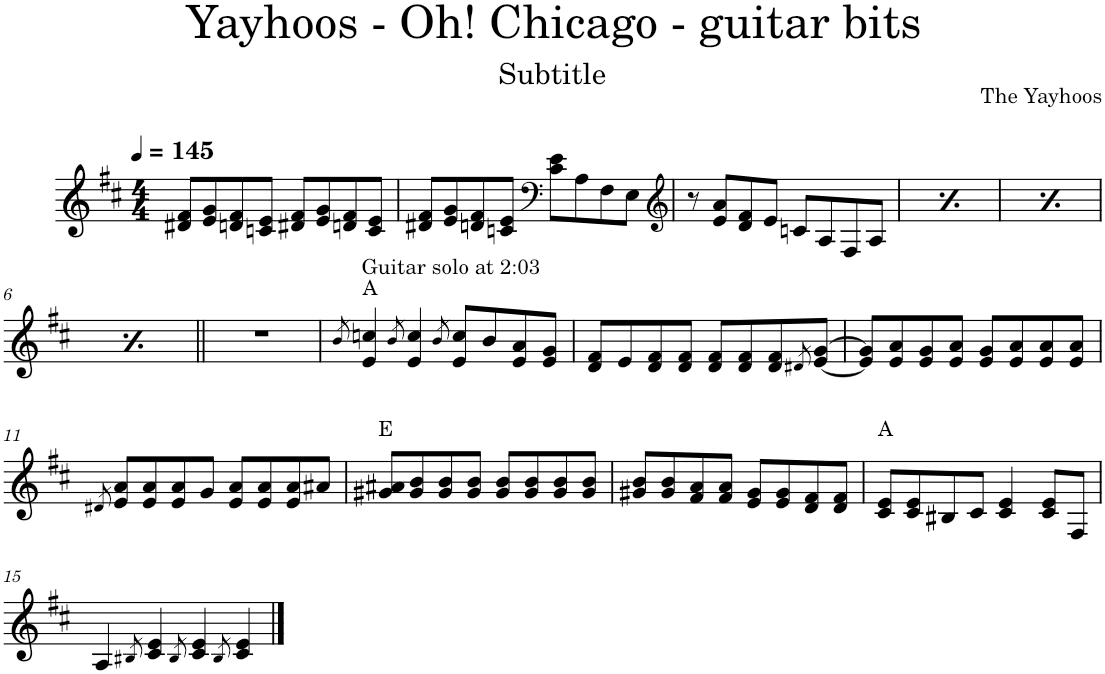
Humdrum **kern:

**kern	**harte
*part1	*part1
*staff1	*
*I"Piano	*
*I'Pno.	*
*clefG2	*
*k[f#c#]	*
*M4/4	*
*MM145	*
=1	=1
8d#X/ 8f#/L	.
8e/ 8g/	.
8dn/ 8f#/	.
8cn/ 8e/J	.
8d#X/ 8f#/L	.
8e/ 8g/	.
8dn/ 8f#/	.
8c/ 8e/J	.
=2	=2
8d#X/ 8f#/L	.
8e/ 8g/	.
8dn/ 8f#/	.
8cn/ 8e/J	.
*clefF4	*
8c\ 8e\L	.
8A\	.
8F#\	.
8E\J	.
=3	=3
*clefG2	*
8r	.
8e/ 8a/L	.
8d/ 8f#/	.
8e/J	.
8cn/L	.
8A/	.
8F#/	.
8A/J	.
=4	=4
8r	.
8e/ 8a/L	.
8d/ 8f#/	.
8e/J	.
8cn/L	.
8A/	.
8F#/	.
8A/J	.
=5	=5
8r	.
8e/ 8a/L	.
8d/ 8f#/	.
8e/J	.
8cn/L	.
8A/	.
8F#/	.
8A/J	.
!!LO:LB:g=z
=6	=6
8r	.
8e/ 8a/L	.
8d/ 8f#/	.
8e/J	.
8cn/L	.
8A/	.
8F#/	.
8A/J	.
=7||	=7||
1r	.
=8	=8
8qb/	.
!LO:TX:a:t=Guitar solo at 2&colon;03	!
4e/ 4ccn/	A:maj
8qb/	.
4e/ 4cc/	.
8qb/	.
8e/ 8cc/L	.
8b/	.
8e/ 8a/	.
8e/ 8g/J	.
=9	=9
8d/ 8f#/L	.
8e/	.
8d/ 8f#/	.
8d/ 8f#/J	.
8d/ 8f#/L	.
8d/ 8f#/	.
8d/ 8f#/	.
8qd#X/	.
[8e/ [8g/J	.
=10	=10
8e/] 8g/]L	.
8e/ 8a/	.
8e/ 8g/	.
8e/ 8a/J	.
8e/ 8g/L	.
8e/ 8a/	.
8e/ 8a/	.
8e/ 8a/J	.
!!LO:LB:g=z
=11	=11
8qd#X/	.
8e/ 8a/L	.
8e/ 8a/	.
8e/ 8a/	.
8g/J	.
8e/ 8a/L	.
8e/ 8a/	.
8e/ 8a/	.
8a#X/J	.
=12	=12
8g#X/ 8a#X/L	E:maj
8g#/ 8b/	.
8g#/ 8b/	.
8g#/ 8b/J	.
8g#/ 8b/L	.
8g#/ 8b/	.
8g#/ 8b/	.
8g#/ 8b/J	.
=13	=13
8g#X/ 8b/L	.
8g#/ 8b/	.
8f#/ 8a/	.
8f#/ 8a/J	.
8e/ 8g#/L	.
8e/ 8g#/	.
8d/ 8f#/	.
8d/ 8f#/J	.
=14	=14
8c#/ 8e/L	A:maj
8c#/ 8e/	.
8B#X/	.
8c#/J	.
4c#/ 4e/	.
8c#/ 8e/L	.
8F#/J	.
!!LO:LB:g=z
=15	=15
4A/	.
8qB#X/	.
4c#/ 4e/	.
8qB#/	.
4c#/ 4e/	.
8qB#/	.
4c#/ 4e/	.
==	==
*-	*-
